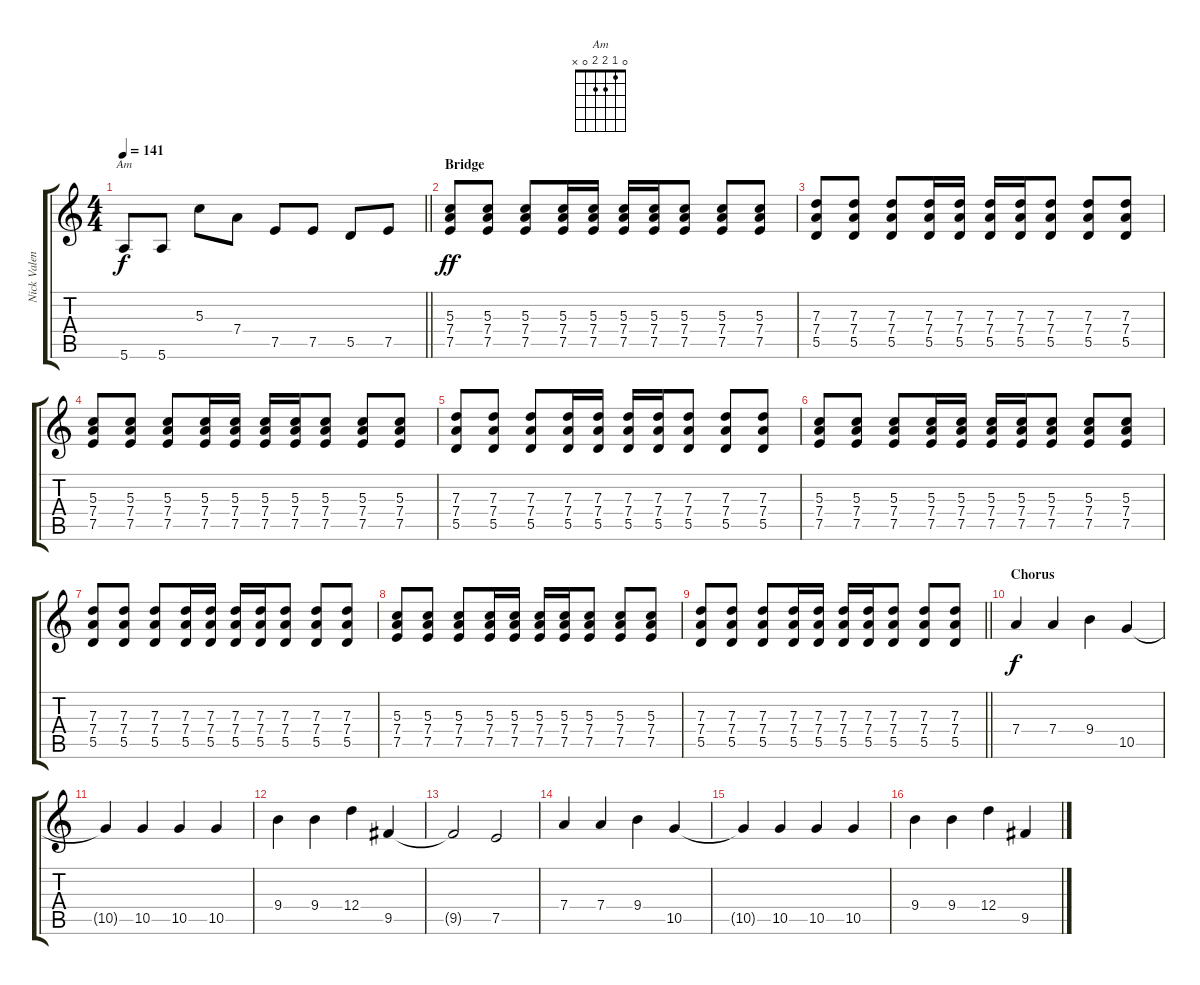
\track ("Nick Valensi - Lead Guitar" "Nick Valen") {instrument overdrivenguitar}
\staff {score tabs}
\tuning (E4 B3 G3 D3 A2 E2) {hide}
\chord ("Am" 0 1 2 2 0 x)
\ts (4 4)
\tempo 141
\clef g2
\barLineRight lightlight
\ks c
5.6.8{ch "Am" dy f} 5.6.8 5.3.8 7.4.8 7.5.8 7.5.8 5.5.8 7.5.8 |
\section ("" "Bridge")
(5.3 7.4 7.5).8{dy ff} (5.3 7.4 7.5).8 (5.3 7.4 7.5).8 (5.3 7.4 7.5).16 (5.3 7.4 7.5).16 (5.3 7.4 7.5).16 (5.3 7.4 7.5).16 (5.3 7.4 7.5).8 (5.3 7.4 7.5).8 (5.3 7.4 7.5).8 |
(7.3 7.4 5.5).8 (7.3 7.4 5.5).8 (7.3 7.4 5.5).8 (7.3 7.4 5.5).16 (7.3 7.4 5.5).16 (7.3 7.4 5.5).16 (7.3 7.4 5.5).16 (7.3 7.4 5.5).8 (7.3 7.4 5.5).8 (7.3 7.4 5.5).8 |
(5.3 7.4 7.5).8 (5.3 7.4 7.5).8 (5.3 7.4 7.5).8 (5.3 7.4 7.5).16 (5.3 7.4 7.5).16 (5.3 7.4 7.5).16 (5.3 7.4 7.5).16 (5.3 7.4 7.5).8 (5.3 7.4 7.5).8 (5.3 7.4 7.5).8 |
(7.3 7.4 5.5).8 (7.3 7.4 5.5).8 (7.3 7.4 5.5).8 (7.3 7.4 5.5).16 (7.3 7.4 5.5).16 (7.3 7.4 5.5).16 (7.3 7.4 5.5).16 (7.3 7.4 5.5).8 (7.3 7.4 5.5).8 (7.3 7.4 5.5).8 |
(5.3 7.4 7.5).8 (5.3 7.4 7.5).8 (5.3 7.4 7.5).8 (5.3 7.4 7.5).16 (5.3 7.4 7.5).16 (5.3 7.4 7.5).16 (5.3 7.4 7.5).16 (5.3 7.4 7.5).8 (5.3 7.4 7.5).8 (5.3 7.4 7.5).8 |
(7.3 7.4 5.5).8 (7.3 7.4 5.5).8 (7.3 7.4 5.5).8 (7.3 7.4 5.5).16 (7.3 7.4 5.5).16 (7.3 7.4 5.5).16 (7.3 7.4 5.5).16 (7.3 7.4 5.5).8 (7.3 7.4 5.5).8 (7.3 7.4 5.5).8 |
(5.3 7.4 7.5).8 (5.3 7.4 7.5).8 (5.3 7.4 7.5).8 (5.3 7.4 7.5).16 (5.3 7.4 7.5).16 (5.3 7.4 7.5).16 (5.3 7.4 7.5).16 (5.3 7.4 7.5).8 (5.3 7.4 7.5).8 (5.3 7.4 7.5).8 |
\barLineRight lightlight
(7.3 7.4 5.5).8 (7.3 7.4 5.5).8 (7.3 7.4 5.5).8 (7.3 7.4 5.5).16 (7.3 7.4 5.5).16 (7.3 7.4 5.5).16 (7.3 7.4 5.5).16 (7.3 7.4 5.5).8 (7.3 7.4 5.5).8 (7.3 7.4 5.5).8 |
\section ("" "Chorus")
7.4.4{dy f} 7.4.4 9.4.4 10.5.4 |
10.5{t}.4 10.5.4 10.5.4 10.5.4 |
9.4.4 9.4.4 12.4.4 9.5.4 |
9.5{t}.2 7.5.2 |
7.4.4 7.4.4 9.4.4 10.5.4 |
10.5{t}.4 10.5.4 10.5.4 10.5.4 |
9.4.4 9.4.4 12.4.4 9.5.4
